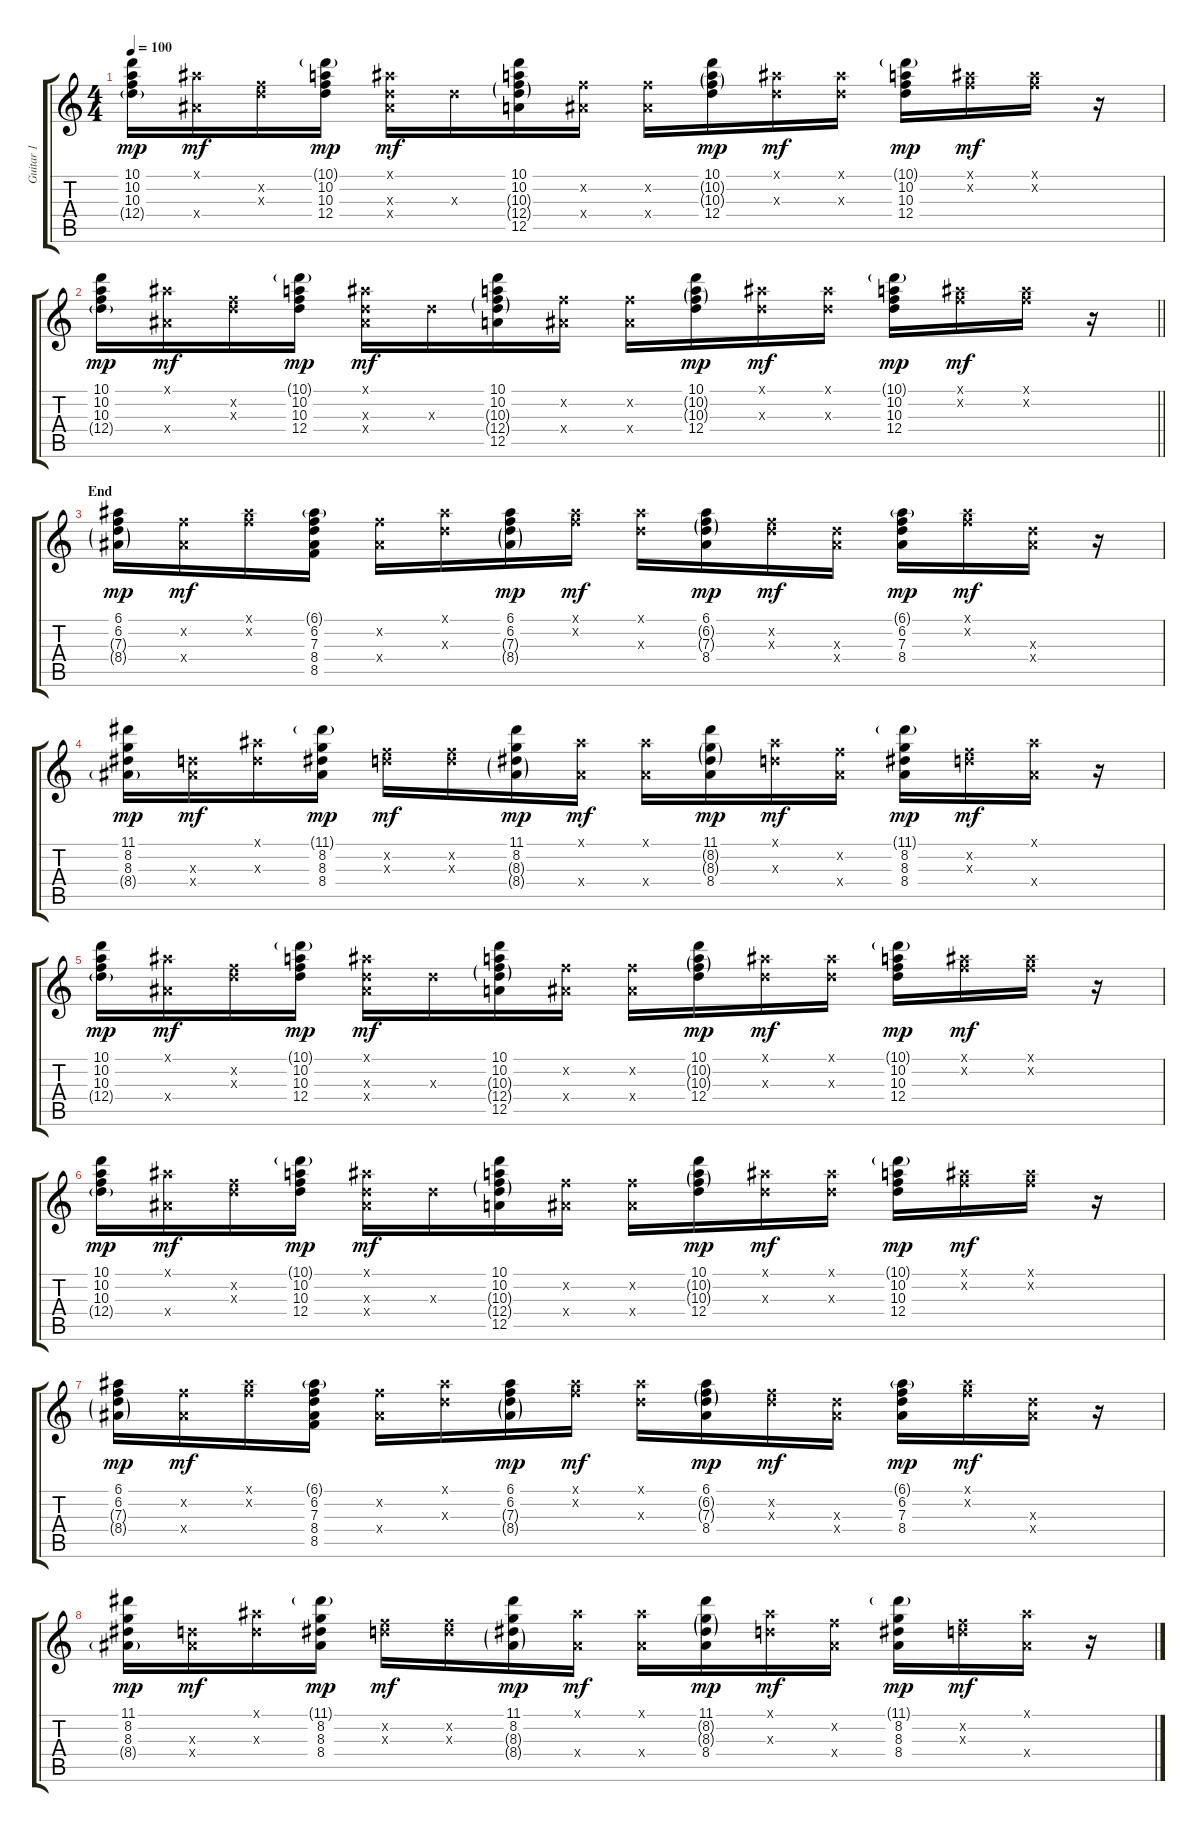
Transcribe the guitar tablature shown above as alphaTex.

\track ("Guitar 1" "Guitar 1") {instrument electricguitarmuted}
\staff {score tabs}
\tuning (E4 B3 G3 D3 A2 E2) {hide}
\ts (4 4)
\tempo 100
\clef g2
\ks c
(10.1 10.2 10.3 12.4{g}).16{dy mp} (6.1{x} 8.4{x}).16{dy mf} (6.2{x} 7.3{x}).16 (10.1{g} 10.2 10.3 12.4).16{dy mp} (6.1{x} 7.3{x} 8.4{x}).16{dy mf} 7.3{x}.16 (10.1 10.2 10.3{g} 12.4{g} 12.5).16 (6.2{x} 8.4{x}).16 (6.2{x} 8.4{x}).16 (10.1 10.2{g} 10.3{g} 12.4).16{dy mp} (6.1{x} 7.3{x}).16{dy mf} (6.1{x} 7.3{x}).16 (10.1{g} 10.2 10.3 12.4).16{dy mp} (6.1{x} 6.2{x}).16{dy mf} (6.1{x} 6.2{x}).16 r.16 |
\barLineRight lightlight
(10.1 10.2 10.3 12.4{g}).16{dy mp} (6.1{x} 8.4{x}).16{dy mf} (6.2{x} 7.3{x}).16 (10.1{g} 10.2 10.3 12.4).16{dy mp} (6.1{x} 7.3{x} 8.4{x}).16{dy mf} 7.3{x}.16 (10.1 10.2 10.3{g} 12.4{g} 12.5).16 (6.2{x} 8.4{x}).16 (6.2{x} 8.4{x}).16 (10.1 10.2{g} 10.3{g} 12.4).16{dy mp} (6.1{x} 7.3{x}).16{dy mf} (6.1{x} 7.3{x}).16 (10.1{g} 10.2 10.3 12.4).16{dy mp} (6.1{x} 6.2{x}).16{dy mf} (6.1{x} 6.2{x}).16 r.16 |
\section ("" "End")
(6.1 6.2 7.3{g} 8.4{g}).16{dy mp} (6.2{x} 8.4{x}).16{dy mf} (6.1{x} 6.2{x}).16 (6.1{g} 6.2 7.3 8.4 8.5).16 (6.2{x} 8.4{x}).16 (6.1{x} 7.3{x}).16 (6.1 6.2 7.3{g} 8.4{g}).16{dy mp} (6.1{x} 6.2{x}).16{dy mf} (6.1{x} 7.3{x}).16 (6.1 6.2{g} 7.3{g} 8.4).16{dy mp} (6.2{x} 7.3{x}).16{dy mf} (7.3{x} 8.4{x}).16 (6.1{g} 6.2 7.3 8.4).16{dy mp} (6.1{x} 6.2{x}).16{dy mf} (7.3{x} 8.4{x}).16 r.16 |
(11.1 8.2 8.3 8.4{g}).16{dy mp} (7.3{x} 8.4{x}).16{dy mf} (6.1{x} 7.3{x}).16 (11.1{g} 8.2 8.3 8.4).16{dy mp} (6.2{x} 7.3{x}).16{dy mf} (6.2{x} 7.3{x}).16 (11.1 8.2 8.3{g} 8.4{g}).16{dy mp} (6.1{x} 8.4{x}).16{dy mf} (6.1{x} 8.4{x}).16 (11.1 8.2{g} 8.3{g} 8.4).16{dy mp} (6.1{x} 7.3{x}).16{dy mf} (6.2{x} 8.4{x}).16 (11.1{g} 8.2 8.3 8.4).16{dy mp} (6.2{x} 7.3{x}).16{dy mf} (6.1{x} 8.4{x}).16 r.16 |
(10.1 10.2 10.3 12.4{g}).16{dy mp} (6.1{x} 8.4{x}).16{dy mf} (6.2{x} 7.3{x}).16 (10.1{g} 10.2 10.3 12.4).16{dy mp} (6.1{x} 7.3{x} 8.4{x}).16{dy mf} 7.3{x}.16 (10.1 10.2 10.3{g} 12.4{g} 12.5).16 (6.2{x} 8.4{x}).16 (6.2{x} 8.4{x}).16 (10.1 10.2{g} 10.3{g} 12.4).16{dy mp} (6.1{x} 7.3{x}).16{dy mf} (6.1{x} 7.3{x}).16 (10.1{g} 10.2 10.3 12.4).16{dy mp} (6.1{x} 6.2{x}).16{dy mf} (6.1{x} 6.2{x}).16 r.16 |
(10.1 10.2 10.3 12.4{g}).16{dy mp} (6.1{x} 8.4{x}).16{dy mf} (6.2{x} 7.3{x}).16 (10.1{g} 10.2 10.3 12.4).16{dy mp} (6.1{x} 7.3{x} 8.4{x}).16{dy mf} 7.3{x}.16 (10.1 10.2 10.3{g} 12.4{g} 12.5).16 (6.2{x} 8.4{x}).16 (6.2{x} 8.4{x}).16 (10.1 10.2{g} 10.3{g} 12.4).16{dy mp} (6.1{x} 7.3{x}).16{dy mf} (6.1{x} 7.3{x}).16 (10.1{g} 10.2 10.3 12.4).16{dy mp} (6.1{x} 6.2{x}).16{dy mf} (6.1{x} 6.2{x}).16 r.16 |
(6.1 6.2 7.3{g} 8.4{g}).16{dy mp} (6.2{x} 8.4{x}).16{dy mf} (6.1{x} 6.2{x}).16 (6.1{g} 6.2 7.3 8.4 8.5).16 (6.2{x} 8.4{x}).16 (6.1{x} 7.3{x}).16 (6.1 6.2 7.3{g} 8.4{g}).16{dy mp} (6.1{x} 6.2{x}).16{dy mf} (6.1{x} 7.3{x}).16 (6.1 6.2{g} 7.3{g} 8.4).16{dy mp} (6.2{x} 7.3{x}).16{dy mf} (7.3{x} 8.4{x}).16 (6.1{g} 6.2 7.3 8.4).16{dy mp} (6.1{x} 6.2{x}).16{dy mf} (7.3{x} 8.4{x}).16 r.16 |
(11.1 8.2 8.3 8.4{g}).16{dy mp} (7.3{x} 8.4{x}).16{dy mf} (6.1{x} 7.3{x}).16 (11.1{g} 8.2 8.3 8.4).16{dy mp} (6.2{x} 7.3{x}).16{dy mf} (6.2{x} 7.3{x}).16 (11.1 8.2 8.3{g} 8.4{g}).16{dy mp} (6.1{x} 8.4{x}).16{dy mf} (6.1{x} 8.4{x}).16 (11.1 8.2{g} 8.3{g} 8.4).16{dy mp} (6.1{x} 7.3{x}).16{dy mf} (6.2{x} 8.4{x}).16 (11.1{g} 8.2 8.3 8.4).16{dy mp} (6.2{x} 7.3{x}).16{dy mf} (6.1{x} 8.4{x}).16 r.16
